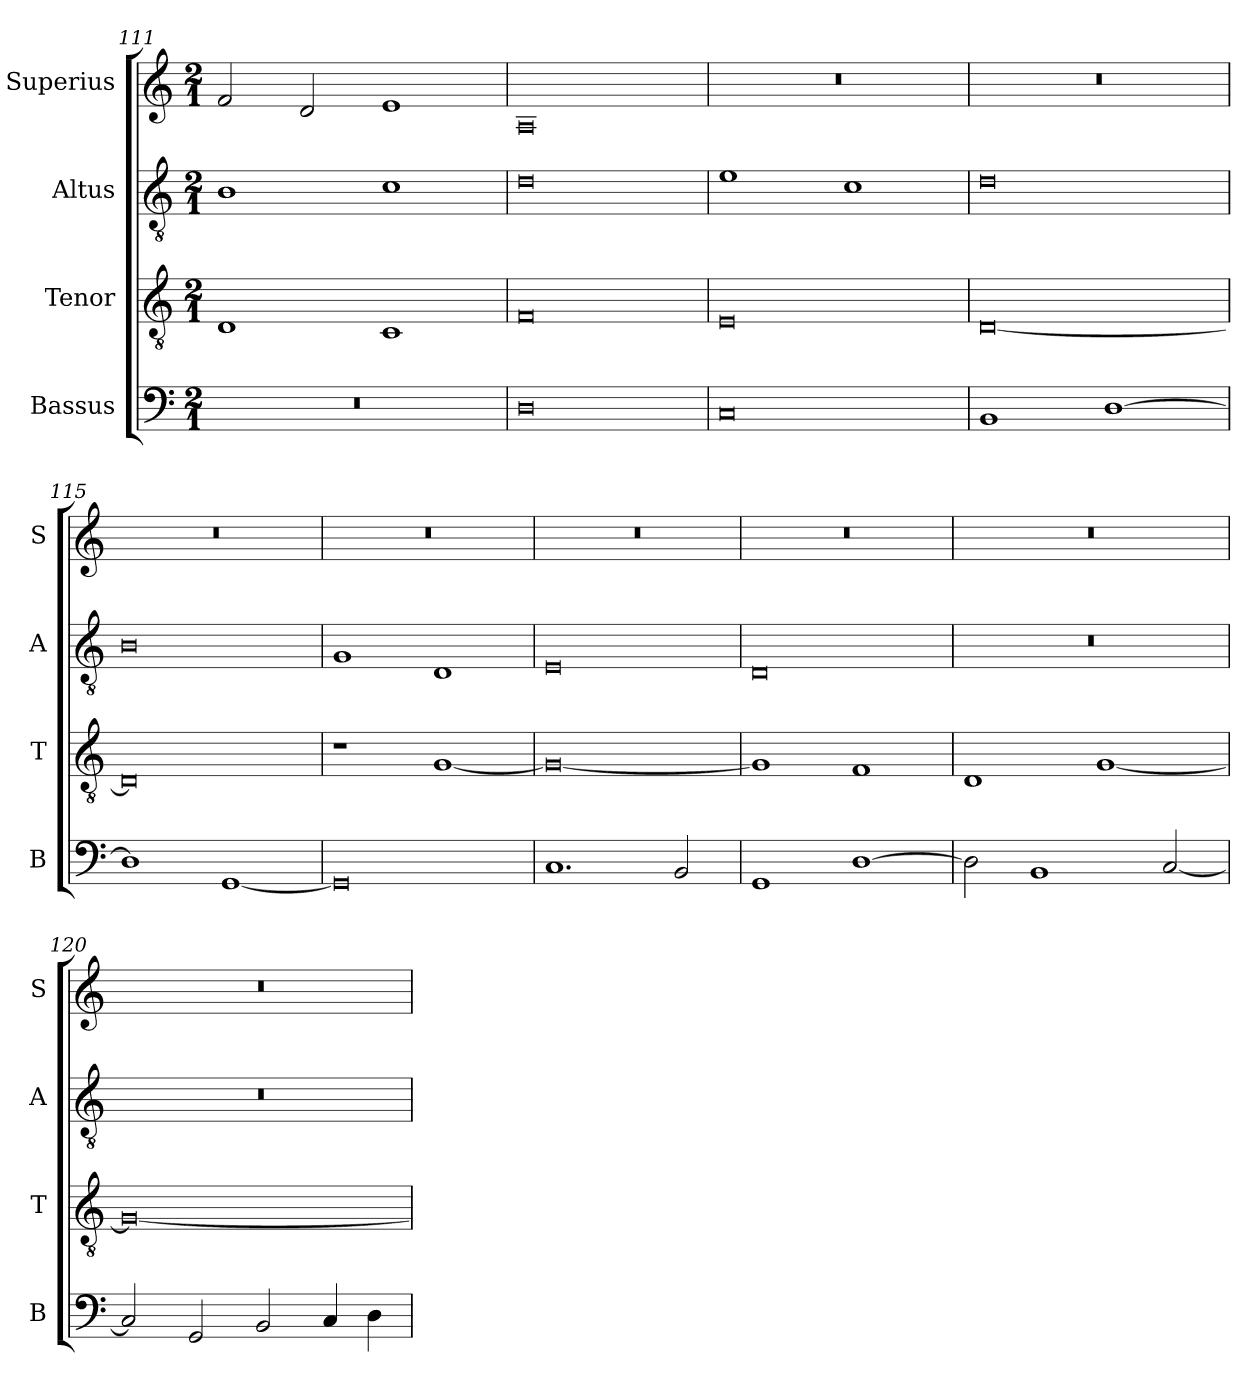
**kern	**kern	**kern	**kern
*part4	*part3	*part2	*part1
*staff4	*staff3	*staff2	*staff1
*I"Bassus	*I"Tenor	*I"Altus	*I"Superius
*I'B	*I'T	*I'A	*I'S
*clefF4	*clefGv2	*clefGv2	*clefG2
*k[]	*k[]	*k[]	*k[]
*M2/1	*M2/1	*M2/1	*M2/1
=111	=111	=111	=111
0r	1D	1B	2f/
.	.	.	2d/
.	1C	1c	1e
=112	=112	=112	=112
0D	0F	0d	0A
=113	=113	=113	=113
0C	0E	1e	0r
.	.	1c	.
=114	=114	=114	=114
1BB	[0D	0d	0r
[1D	.	.	.
=115	=115	=115	=115
1D]	0D]	0B	0r
[1GG	.	.	.
=116	=116	=116	=116
0GG]	1r	1G	0r
.	[1G	1D	.
=117	=117	=117	=117
1.C	0G_	0E	0r
2BB/	.	.	.
=118	=118	=118	=118
1GG	1G]	0D	0r
[1D	1F	.	.
=119	=119	=119	=119
2D\]	1D	0r	0r
1BB	.	.	.
.	[1G	.	.
[2C/	.	.	.
=120	=120	=120	=120
2C/]	0G_	0r	0r
2GG/	.	.	.
2BB/	.	.	.
4C/	.	.	.
4D\	.	.	.
=	=	=	=
*-	*-	*-	*-
